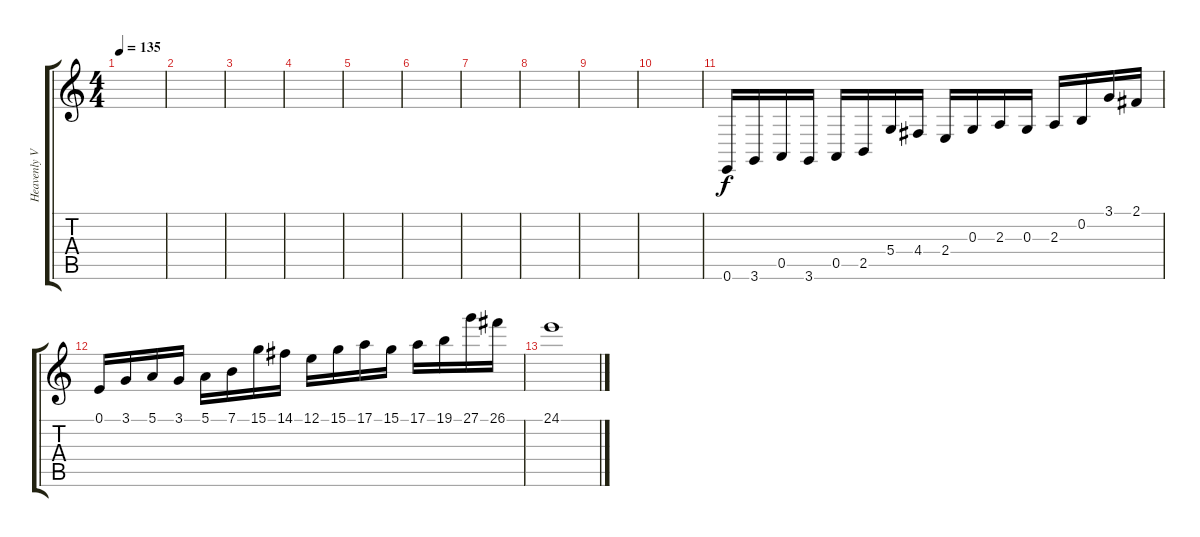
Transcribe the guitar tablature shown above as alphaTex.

\track ("Heavenly Voice" "Heavenly V") {instrument musicbox}
\staff {score tabs}
\tuning (E4 B3 G3 D3 A2 E2) {hide}
\ts (4 4)
\tempo 135
\clef g2
\ks c
|
|
|
|
|
|
|
|
|
|
0.6.16 3.6.16 0.5.16 3.6.16 0.5.16 2.5.16 5.4.16 4.4.16 2.4.16 0.3.16 2.3.16 0.3.16 2.3.16 0.2.16 3.1.16 2.1.16 |
0.1.16 3.1.16 5.1.16 3.1.16 5.1.16 7.1.16 15.1.16 14.1.16 12.1.16 15.1.16 17.1.16 15.1.16 17.1.16 19.1.16 27.1.16 26.1.16 |
24.1.1
